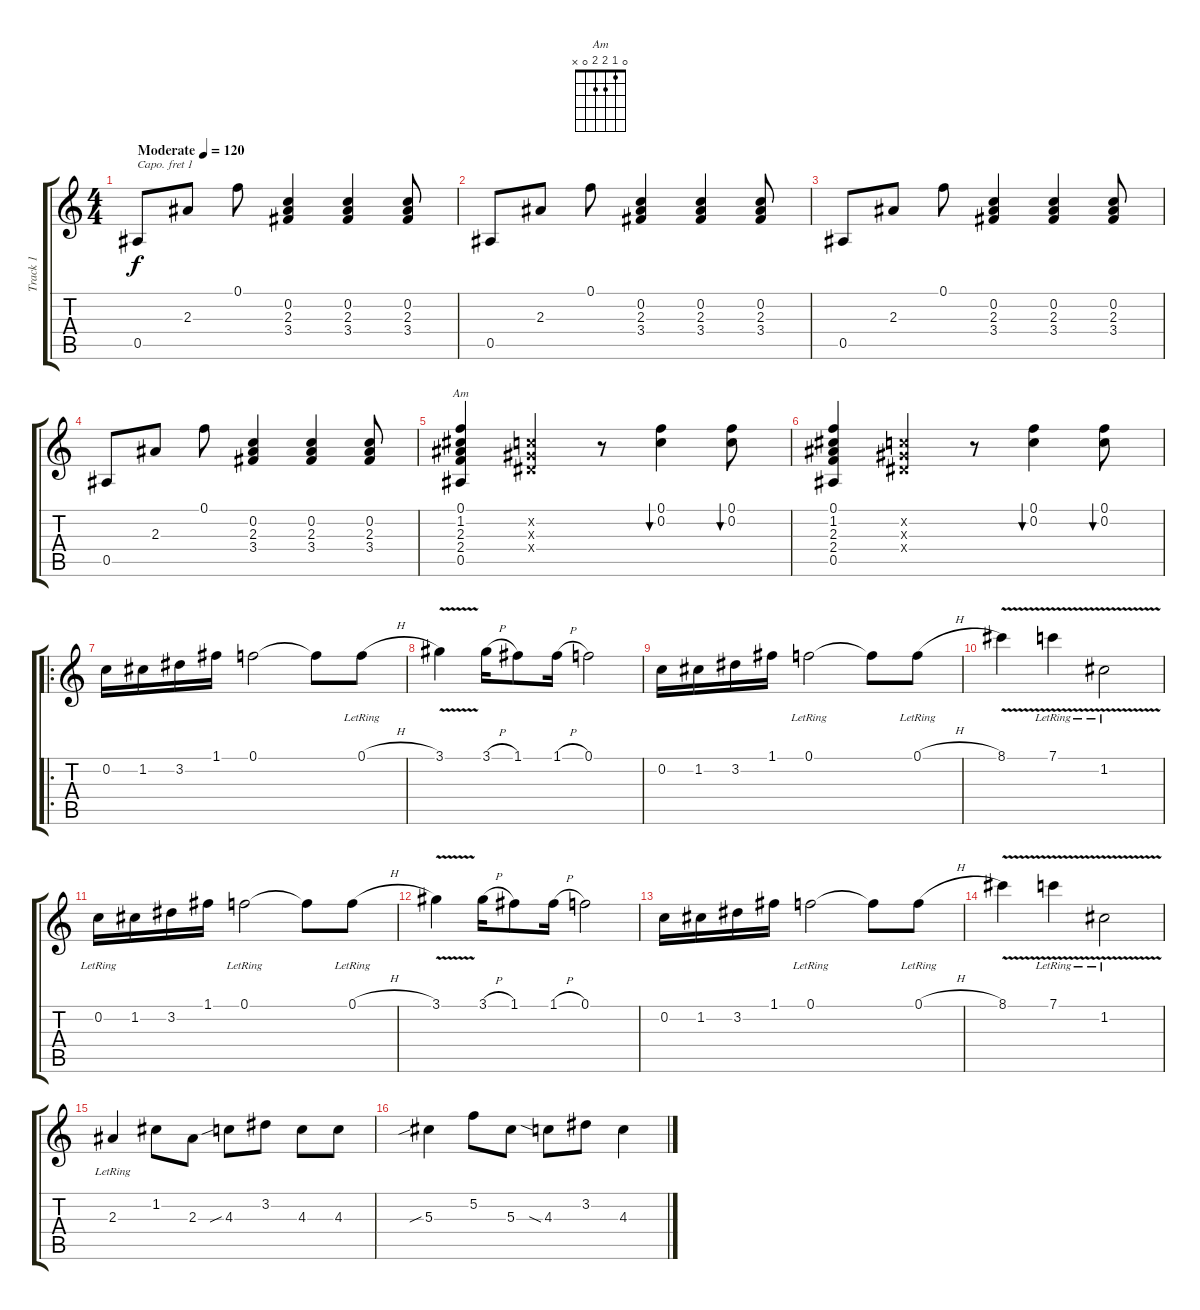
\track ("Track 1" "Track 1") {instrument acousticguitarnylon}
\staff {score tabs}
\capo 1
\tuning (E4 B3 G3 D3 A2 E2) {hide}
\chord ("Am" 0 1 2 2 0 x)
\ts (4 4)
\tempo (120 "Moderate")
\clef g2
\ks c
0.5.8{dy f instrument acousticguitarnylon} 2.3.8 0.1.8 (0.2 2.3 3.4).4 (0.2 2.3 3.4).4 (0.2 2.3 3.4).8 |
0.5.8 2.3.8 0.1.8 (0.2 2.3 3.4).4 (0.2 2.3 3.4).4 (0.2 2.3 3.4).8 |
0.5.8 2.3.8 0.1.8 (0.2 2.3 3.4).4 (0.2 2.3 3.4).4 (0.2 2.3 3.4).8 |
0.5.8 2.3.8 0.1.8 (0.2 2.3 3.4).4 (0.2 2.3 3.4).4 (0.2 2.3 3.4).8 |
(0.1 1.2 2.3 2.4 0.5).4{ch "Am"} (0.2{x} 0.3{x} 0.4{x}).4 r.8 (0.1 0.2).4{bu 60} (0.1 0.2).8{bu 60} |
(0.1 1.2 2.3 2.4 0.5).4 (0.2{x} 0.3{x} 0.4{x}).4 r.8 (0.1 0.2).4{bu 60} (0.1 0.2).8{bu 60} |
\ro
0.2.16 1.2.16 3.2.16 1.1.16 0.1.2 0.1{t}.8 0.1{h lr}.8 |
3.1{v}.4 3.1{h}.16 1.1.8 1.1{h}.16 0.1.2 |
0.2.16 1.2.16 3.2.16 1.1.16 0.1{lr}.2 0.1{t}.8 0.1{h lr}.8 |
8.1{v}.4 7.1{v lr}.4 1.2{v lr}.2 |
0.2{lr}.16 1.2.16 3.2.16 1.1.16 0.1{lr}.2 0.1{t}.8 0.1{h lr}.8 |
3.1{v}.4 3.1{h}.16 1.1.8 1.1{h}.16 0.1.2 |
0.2.16 1.2.16 3.2.16 1.1.16 0.1{lr}.2 0.1{t}.8 0.1{h lr}.8 |
8.1{v}.4 7.1{v lr}.4 1.2{v lr}.2 |
2.3{lr}.4 1.2.8 2.3.8 4.3{sib}.8 3.2.8 4.3.8 4.3.8 |
5.3{sib}.4 5.2.8 5.3.8 4.3{sia}.8 3.2.8 4.3.4
